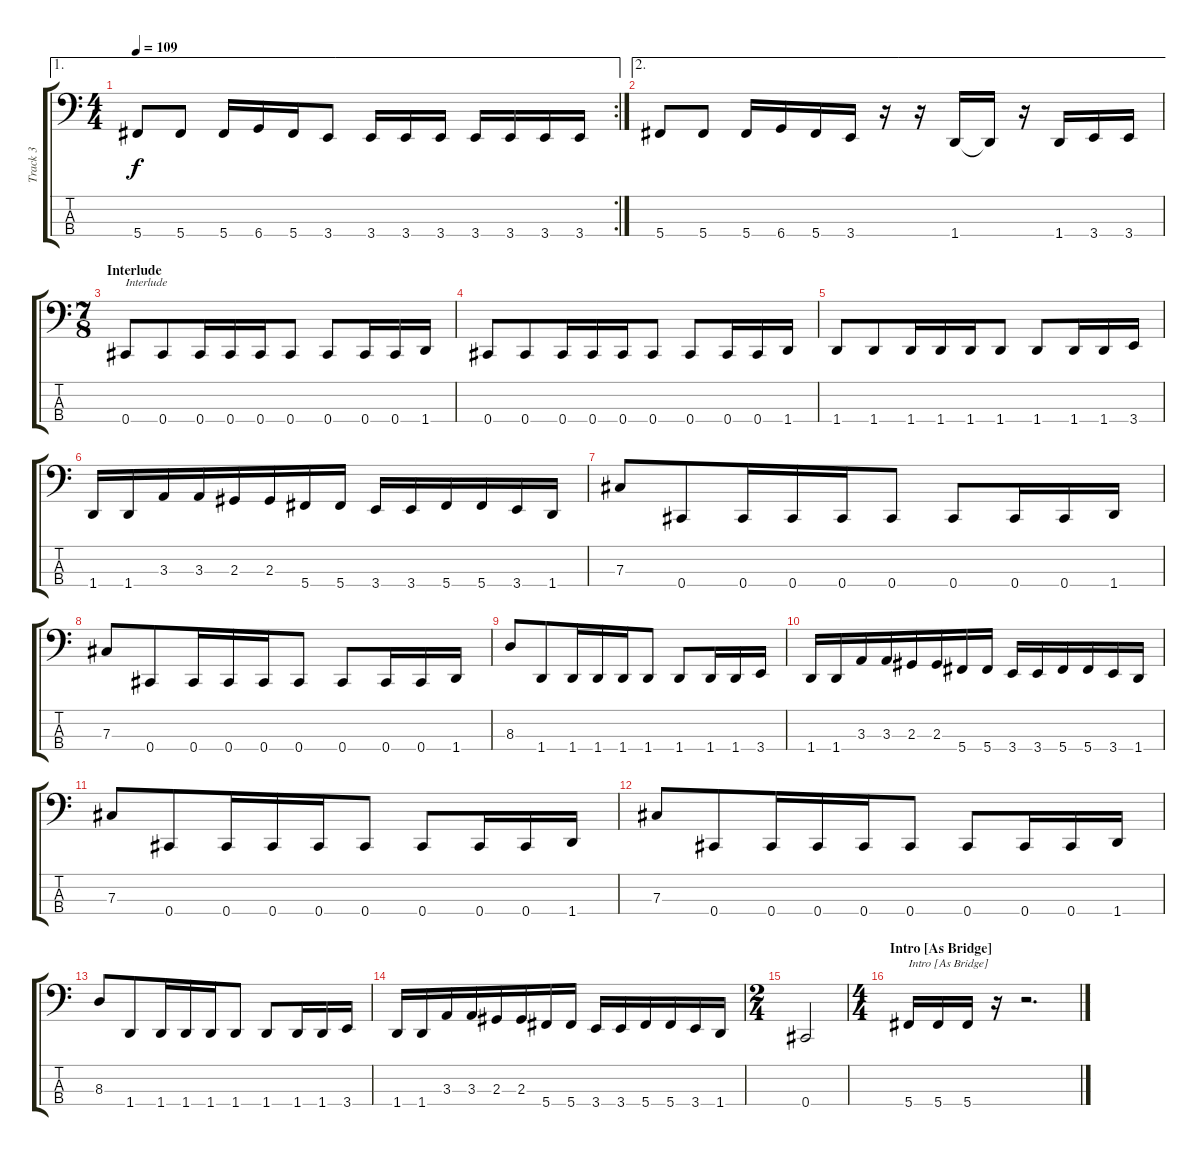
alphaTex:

\track ("Track 3" "Track 3") {instrument electricbasspick}
\staff {score tabs}
\tuning (E2 B1 Gb1 Db1) {hide}
\ae 1
\rc 2
\ts (4 4)
\tempo 109
\clef f4
\ks c
5.4.8{dy f} 5.4.8 5.4.16 6.4.16 5.4.16 3.4.8 3.4.16 3.4.16 3.4.16 3.4.16 3.4.16 3.4.16 3.4.16 |
\ae 2
5.4.8 5.4.8 5.4.16 6.4.16 5.4.16 3.4.16 r.16 r.16 1.4.16 1.4{t}.16 r.16 1.4.16 3.4.16 3.4.16 |
\ts (7 8)
\section ("" "Interlude")
0.4.8{txt "Interlude"} 0.4.8 0.4.16 0.4.16 0.4.16 0.4.8 0.4.8 0.4.16 0.4.16 1.4.16 |
0.4.8 0.4.8 0.4.16 0.4.16 0.4.16 0.4.8 0.4.8 0.4.16 0.4.16 1.4.16 |
1.4.8 1.4.8 1.4.16 1.4.16 1.4.16 1.4.8 1.4.8 1.4.16 1.4.16 3.4.16 |
1.4.16 1.4.16 3.3.16 3.3.16 2.3.16 2.3.16 5.4.16 5.4.16 3.4.16 3.4.16 5.4.16 5.4.16 3.4.16 1.4.16 |
7.3.8 0.4.8 0.4.16 0.4.16 0.4.16 0.4.8 0.4.8 0.4.16 0.4.16 1.4.16 |
7.3.8 0.4.8 0.4.16 0.4.16 0.4.16 0.4.8 0.4.8 0.4.16 0.4.16 1.4.16 |
8.3.8 1.4.8 1.4.16 1.4.16 1.4.16 1.4.8 1.4.8 1.4.16 1.4.16 3.4.16 |
1.4.16 1.4.16 3.3.16 3.3.16 2.3.16 2.3.16 5.4.16 5.4.16 3.4.16 3.4.16 5.4.16 5.4.16 3.4.16 1.4.16 |
7.3.8 0.4.8 0.4.16 0.4.16 0.4.16 0.4.8 0.4.8 0.4.16 0.4.16 1.4.16 |
7.3.8 0.4.8 0.4.16 0.4.16 0.4.16 0.4.8 0.4.8 0.4.16 0.4.16 1.4.16 |
8.3.8 1.4.8 1.4.16 1.4.16 1.4.16 1.4.8 1.4.8 1.4.16 1.4.16 3.4.16 |
1.4.16 1.4.16 3.3.16 3.3.16 2.3.16 2.3.16 5.4.16 5.4.16 3.4.16 3.4.16 5.4.16 5.4.16 3.4.16 1.4.16 |
\ts (2 4)
0.4.2 |
\ts (4 4)
\section ("" "Intro [As Bridge]")
5.4.16{txt "Intro [As Bridge]"} 5.4.16 5.4.16 r.16 r.2{d}
